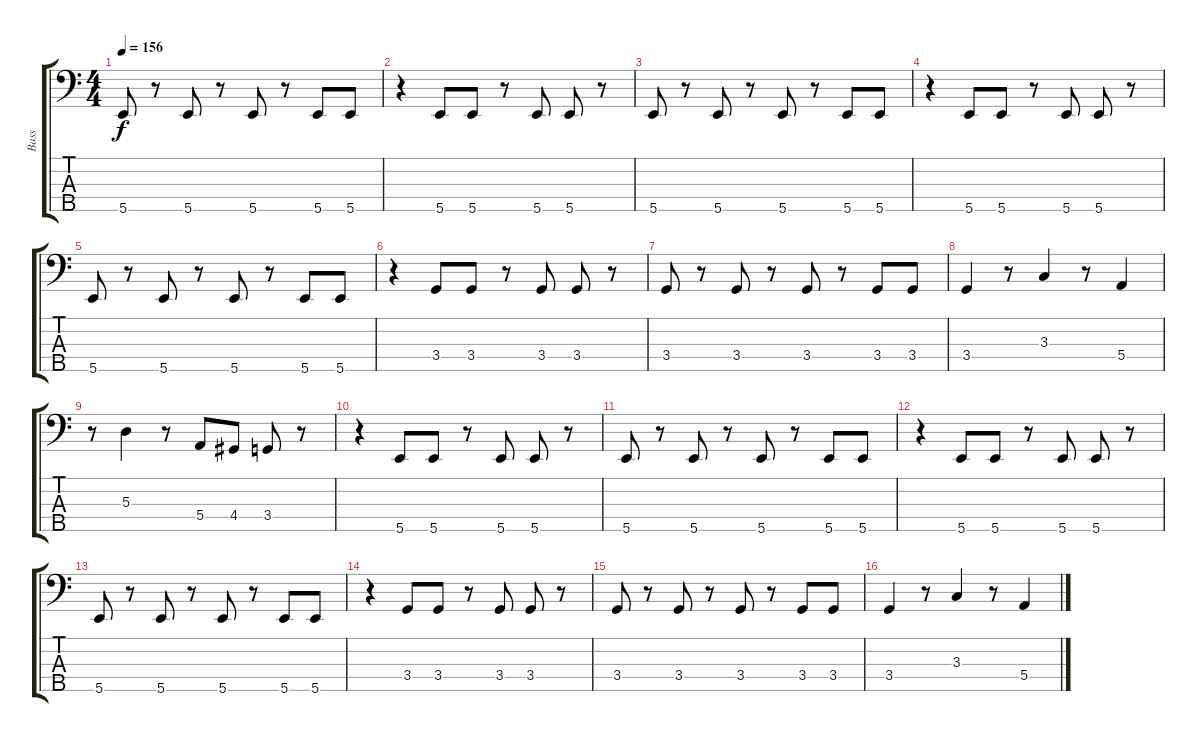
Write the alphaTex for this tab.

\track ("Bass" "Bass") {instrument electricbassfinger}
\staff {score tabs}
\tuning (G2 D2 A1 E1 B0) {hide}
\ts (4 4)
\tempo 156
\clef f4
\ks c
5.5.8{dy f} r.8 5.5.8 r.8 5.5.8 r.8 5.5.8 5.5.8 |
r.4 5.5.8 5.5.8 r.8 5.5.8 5.5.8 r.8 |
5.5.8 r.8 5.5.8 r.8 5.5.8 r.8 5.5.8 5.5.8 |
r.4 5.5.8 5.5.8 r.8 5.5.8 5.5.8 r.8 |
5.5.8 r.8 5.5.8 r.8 5.5.8 r.8 5.5.8 5.5.8 |
r.4 3.4.8 3.4.8 r.8 3.4.8 3.4.8 r.8 |
3.4.8 r.8 3.4.8 r.8 3.4.8 r.8 3.4.8 3.4.8 |
3.4.4 r.8 3.3.4 r.8 5.4.4 |
r.8 5.3.4 r.8 5.4.8 4.4.8 3.4.8 r.8 |
r.4 5.5.8 5.5.8 r.8 5.5.8 5.5.8 r.8 |
5.5.8 r.8 5.5.8 r.8 5.5.8 r.8 5.5.8 5.5.8 |
r.4 5.5.8 5.5.8 r.8 5.5.8 5.5.8 r.8 |
5.5.8 r.8 5.5.8 r.8 5.5.8 r.8 5.5.8 5.5.8 |
r.4 3.4.8 3.4.8 r.8 3.4.8 3.4.8 r.8 |
3.4.8 r.8 3.4.8 r.8 3.4.8 r.8 3.4.8 3.4.8 |
3.4.4 r.8 3.3.4 r.8 5.4.4
